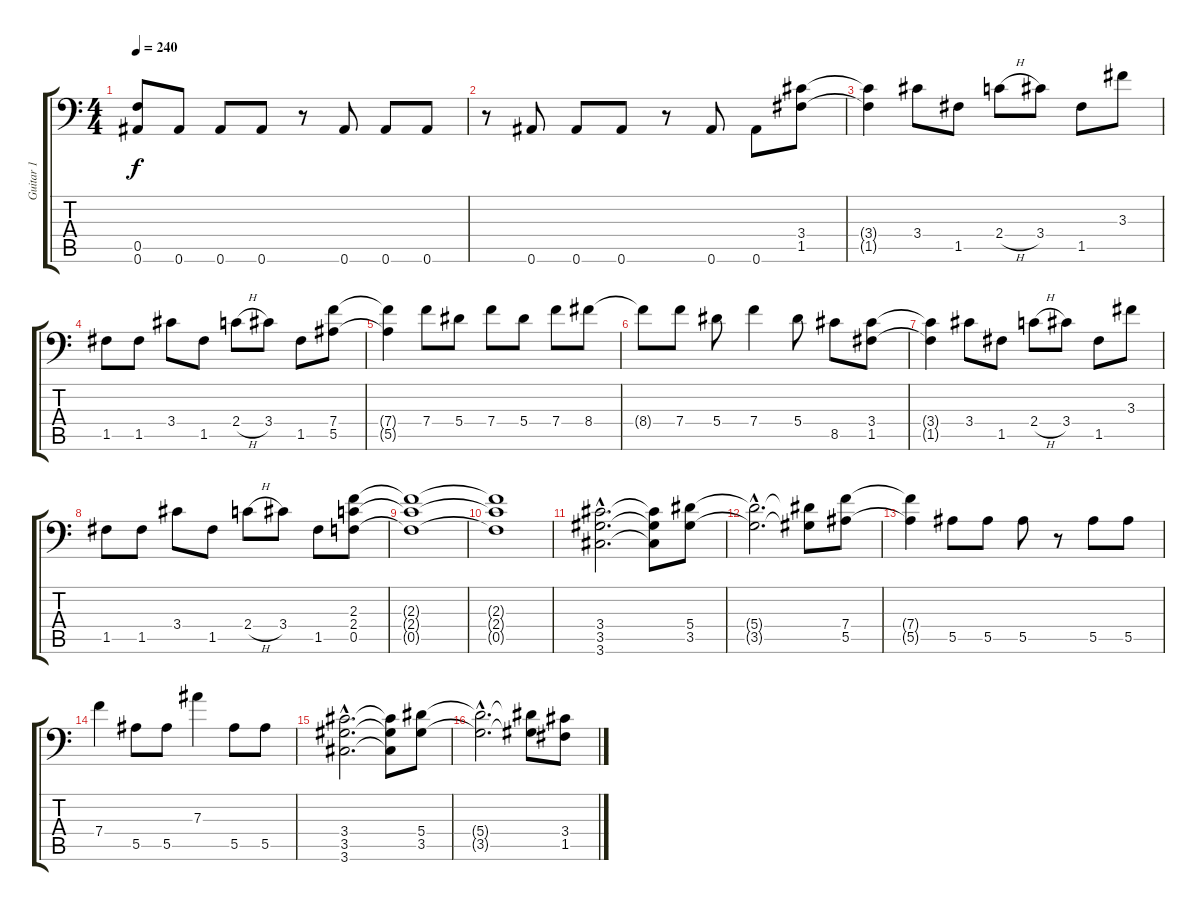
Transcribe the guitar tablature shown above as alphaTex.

\track ("Guitar 1" "Guitar 1") {instrument distortionguitar}
\staff {score tabs}
\tuning (C4 G3 Eb3 Bb2 F2 Bb1) {hide}
\ts (4 4)
\tempo 240
\clef f4
\ks c
(0.5{t} 0.6{t}).8{dy f} 0.6.8 0.6.8 0.6.8 r.8 0.6.8 0.6.8 0.6.8 |
r.8 0.6.8 0.6.8 0.6.8 r.8 0.6.8 0.6.8 (3.4 1.5).8 |
(3.4{t} 1.5{t}).4 3.4.8 1.5.8 2.4{h}.8 3.4.8 1.5.8 3.3.8 |
1.5.8 1.5.8 3.4.8 1.5.8 2.4{h}.8 3.4.8 1.5.8 (7.4 5.5).8 |
(7.4{t} 5.5{t}).4 7.4.8 5.4.8 7.4.8 5.4.8 7.4.8 8.4.8 |
8.4{t}.8 7.4.8 5.4.8 7.4.4 5.4.8 8.5.8 (3.4 1.5).8 |
(3.4{t} 1.5{t}).4 3.4.8 1.5.8 2.4{h}.8 3.4.8 1.5.8 3.3.8 |
1.5.8 1.5.8 3.4.8 1.5.8 2.4{h}.8 3.4.8 1.5.8 (2.3 2.4 0.5).8 |
(2.3{t} 2.4{t} 0.5{t}).1 |
(2.3{t} 2.4{t} 0.5{t}).1 |
(3.4{hac} 3.5{hac} 3.6{hac}).2{d} (3.4{t} 3.5{t} 3.6{t}).8 (5.4 3.5).8 |
(5.4{hac t} 3.5{hac t}).2{d} (5.4{t} 3.5{t}).8 (7.4 5.5).8 |
(7.4{t} 5.5{t}).4 5.5.8 5.5.8 5.5.8 r.8 5.5.8 5.5.8 |
7.4.4 5.5.8 5.5.8 7.3.4 5.5.8 5.5.8 |
(3.4{hac} 3.5{hac} 3.6{hac}).2{d} (3.4{t} 3.5{t} 3.6{t}).8 (5.4 3.5).8 |
(5.4{hac t} 3.5{hac t}).2{d} (5.4{t} 3.5{t}).8 (3.4 1.5).8
